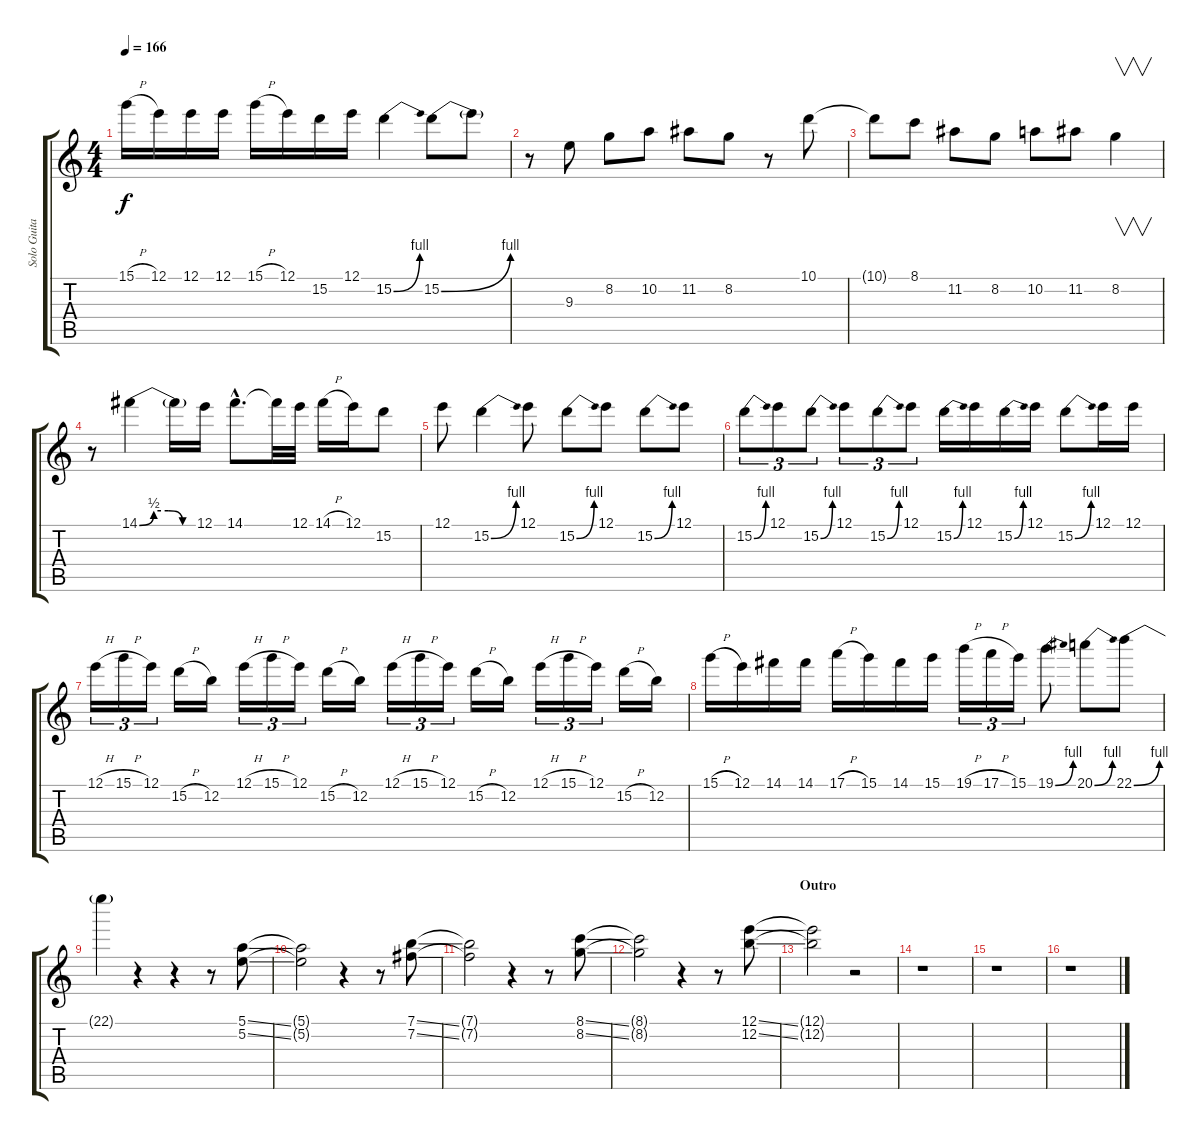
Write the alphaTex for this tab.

\track ("Solo Guitar" "Solo Guita") {instrument distortionguitar}
\staff {score tabs}
\tuning (E4 B3 G3 D3 A2 E2) {hide}
\ts (4 4)
\tempo 166
\clef g2
\ks c
15.1{h}.16{dy f} 12.1.16 12.1.16 12.1.16 15.1{h}.16 12.1.16 15.2.16 12.1.16 15.2{be (bend 0 0 60 4)}.4 15.2{be (bend 0 0 60 4)}.8 15.2{t}.8 |
r.8 9.3.8 8.2.8 10.2.8 11.2.8 8.2.8 r.8 10.1.8 |
10.1{t}.8 8.1.8 11.2.8 8.2.8 10.2.8 11.2.8 8.2.4{v} |
r.8 14.1{be (custom 0 0 15 2 30 2 45 0 60 0)}.4 14.1{t}.16 12.1.16 14.1{hac}.8{d} 14.1{t}.32 12.1.32 14.1{h}.16 12.1.16 15.2.8 |
12.1.8 15.2{be (bend 0 0 60 4)}.4 12.1.8 15.2{be (bend 0 0 60 4)}.8 12.1.8 15.2{be (bend 0 0 60 4)}.8 12.1.8 |
15.2{be (bend 0 0 60 4)}.8{tu (3 2)} 12.1.8{tu (3 2)} 15.2{be (bend 0 0 60 4)}.8{tu (3 2)} 12.1.8{tu (3 2)} 15.2{be (bend 0 0 60 4)}.8{tu (3 2)} 12.1.8{tu (3 2)} 15.2{be (bend 0 0 60 4)}.16 12.1.16 15.2{be (bend 0 0 60 4)}.16 12.1.16 15.2{be (bend 0 0 60 4)}.8 12.1.16 12.1.16 |
12.1{h}.16{tu (3 2)} 15.1{h}.16{tu (3 2)} 12.1.16{tu (3 2)} 15.2{h}.16 12.2.16 12.1{h}.16{tu (3 2)} 15.1{h}.16{tu (3 2)} 12.1.16{tu (3 2)} 15.2{h}.16 12.2.16 12.1{h}.16{tu (3 2)} 15.1{h}.16{tu (3 2)} 12.1.16{tu (3 2)} 15.2{h}.16 12.2.16 12.1{h}.16{tu (3 2)} 15.1{h}.16{tu (3 2)} 12.1.16{tu (3 2)} 15.2{h}.16 12.2.16 |
15.1{h}.16 12.1.16 14.1.16 14.1.16 17.1{h}.16 15.1.16 14.1.16 15.1.16 19.1{h}.16{tu (3 2)} 17.1{h}.16{tu (3 2)} 15.1.16{tu (3 2)} 19.1{be (bend 0 0 60 4)}.8 20.1{be (bend 0 0 60 4)}.8 22.1{be (bend 0 0 60 4)}.8 |
22.1{t}.4 r.4 r.4 r.8 (5.1{ss} 5.2{ss}).8 |
(5.1{t} 5.2{t}).2 r.4 r.8 (7.1{ss} 7.2{ss}).8 |
(7.1{t} 7.2{t}).2 r.4 r.8 (8.1{ss} 8.2{ss}).8 |
(8.1{t} 8.2{t}).2 r.4 r.8 (12.1{ss} 12.2{ss}).8 |
\section ("" "Outro")
(12.1{t} 12.2{t}).2 r.2 |
r.1 |
r.1 |
r.1
